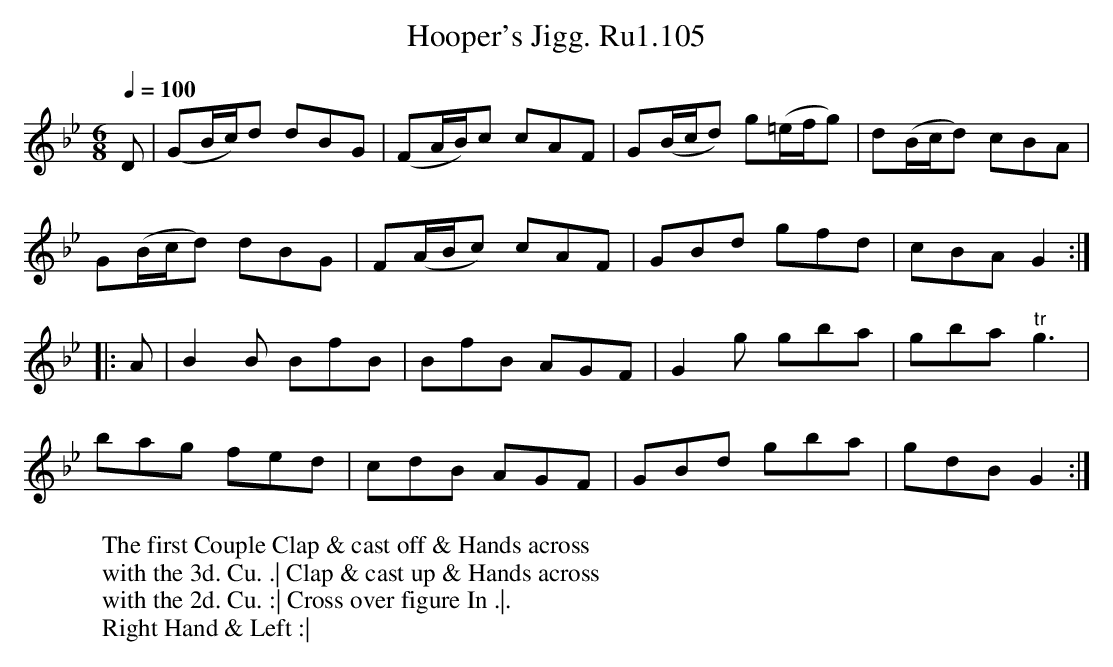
X:1
T:Hooper's Jigg. Ru1.105
M:6/8
L:1/8
Q:1/4=100
K:Gm
D|(GB/c/)d dBG|(FA/B/)c cAF|G(B/c/d) g(=e/f/g)|d(B/c/d) cBA|
G(B/c/d) dBG|F(A/B/c) cAF|GBd gfd|cBAG2:|
|:A|B2B BfB|BfB AGF|G2g gba|gba "tr"g3|
bag fed|cdB AGF|GBd gba|gdBG2:|
W:The first Couple Clap & cast off & Hands across
W:with the 3d. Cu. .| Clap & cast up & Hands across
W:with the 2d. Cu. :| Cross over figure In .|.
W:Right Hand & Left :|
